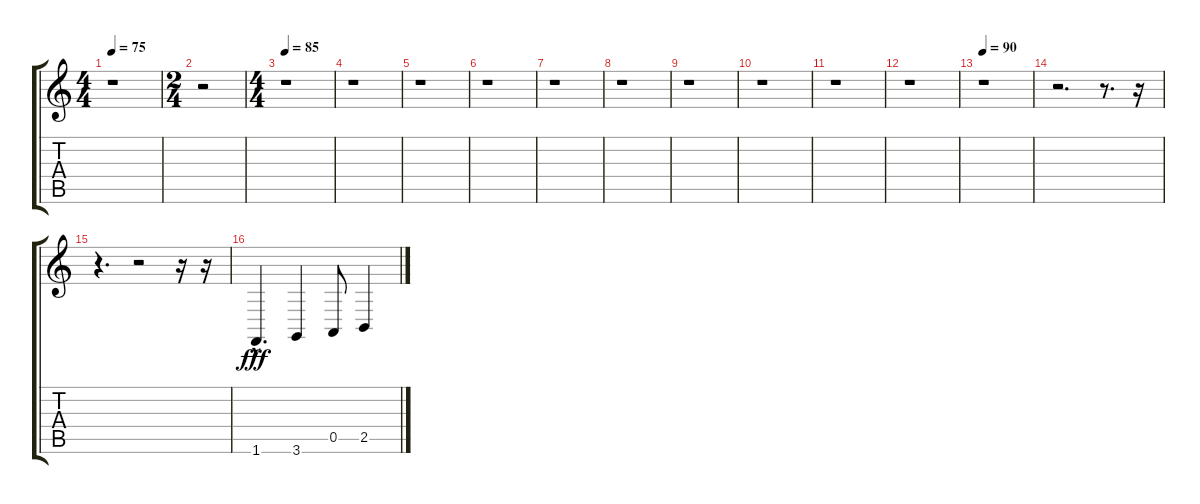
\track "" {instrument brightacousticpiano}
\staff {score tabs}
\tuning (E4 B3 G3 D3 A2 E2) {hide}
\ts (4 4)
\tempo 75
\clef g2
\ks c
r.1{dy f} |
\ts (2 4)
r.2 |
\ts (4 4)
\tempo 85
r.1 |
r.1 |
r.1 |
r.1 |
r.1 |
r.1 |
r.1 |
r.1 |
r.1 |
r.1 |
\tempo 90
r.1 |
r.2{d} r.8{d} r.16 |
r.4{d} r.2 r.16 r.16 |
1.6{hac}.4{d dy fff} 3.6.4 0.5.8 2.5.4
